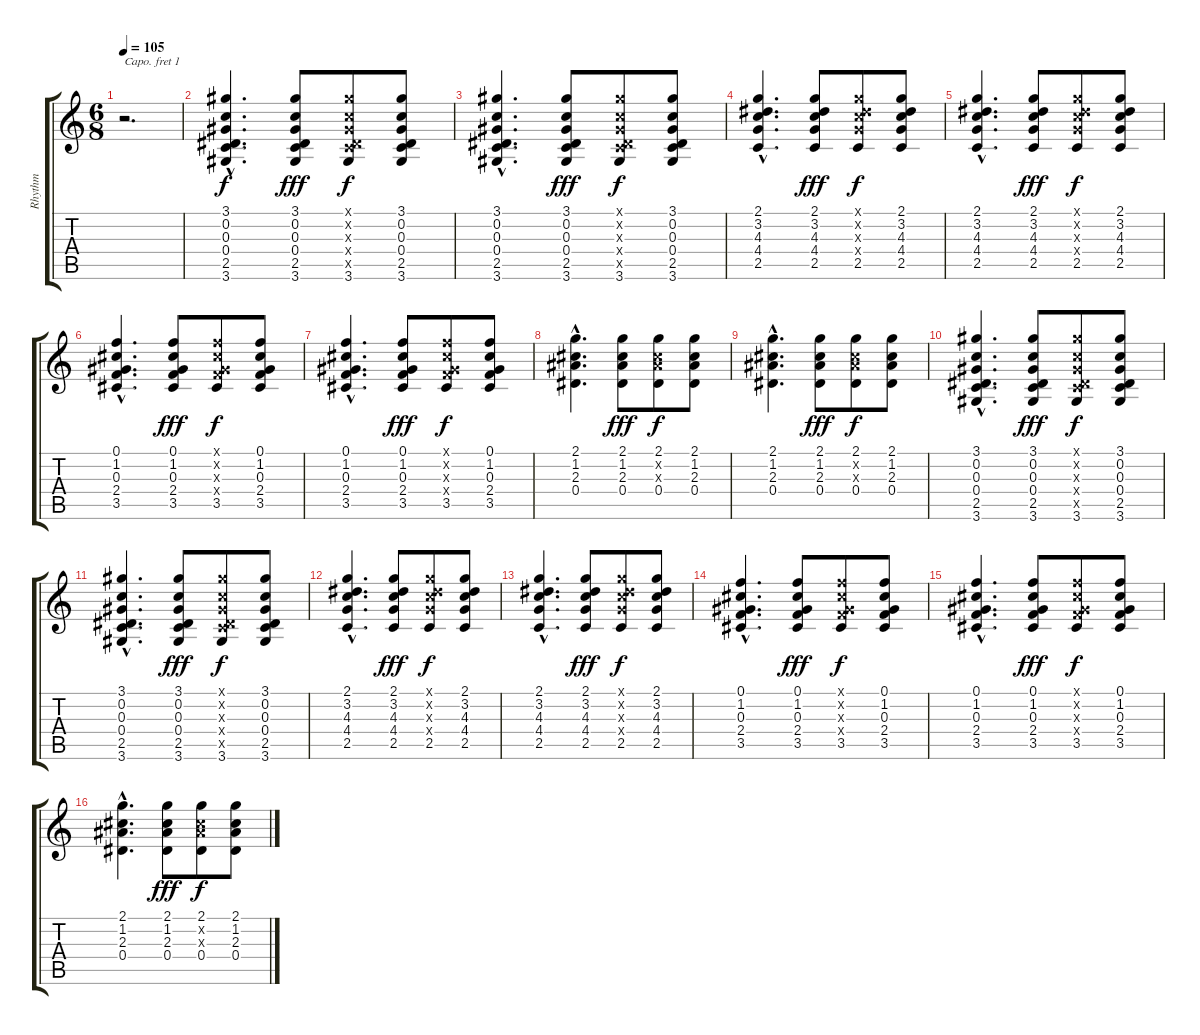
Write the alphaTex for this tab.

\track ("Rhythm" "Rhythm") {instrument acousticguitarnylon}
\staff {score tabs}
\capo 1
\tuning (E4 B3 G3 D3 A2 E2) {hide}
\ts (6 8)
\tempo 105
\clef g2
\ks c
r.2{d dy f instrument acousticguitarnylon} |
(3.1{hac} 0.2{hac} 0.3{hac} 0.4{hac} 2.5{hac} 3.6{hac}).4{d volume 0} (3.1 0.2 0.3 0.4 2.5 3.6).8{dy fff} (3.1{x} 0.2{x} 0.3{x} 0.4{x} 2.5{x} 3.6).8{dy f} (3.1 0.2 0.3 0.4 2.5 3.6).8 |
(3.1{hac} 0.2{hac} 0.3{hac} 0.4{hac} 2.5{hac} 3.6{hac}).4{d} (3.1 0.2 0.3 0.4 2.5 3.6).8{dy fff} (3.1{x} 0.2{x} 0.3{x} 0.4{x} 2.5{x} 3.6).8{dy f} (3.1 0.2 0.3 0.4 2.5 3.6).8 |
(2.1{hac} 3.2{hac} 4.3{hac} 4.4{hac} 2.5{hac}).4{d} (2.1 3.2 4.3 4.4 2.5).8{dy fff} (2.1{x} 3.2{x} 4.3{x} 4.4{x} 2.5).8{dy f} (2.1 3.2 4.3 4.4 2.5).8 |
(2.1{hac} 3.2{hac} 4.3{hac} 4.4{hac} 2.5{hac}).4{d} (2.1 3.2 4.3 4.4 2.5).8{dy fff} (2.1{x} 3.2{x} 4.3{x} 4.4{x} 2.5).8{dy f} (2.1 3.2 4.3 4.4 2.5).8 |
(0.1{hac} 1.2{hac} 0.3{hac} 2.4{hac} 3.5{hac}).4{d} (0.1 1.2 0.3 2.4 3.5).8{dy fff} (0.1{x} 1.2{x} 0.3{x} 2.4{x} 3.5).8{dy f} (0.1 1.2 0.3 2.4 3.5).8 |
(0.1{hac} 1.2{hac} 0.3{hac} 2.4{hac} 3.5{hac}).4{d} (0.1 1.2 0.3 2.4 3.5).8{dy fff} (0.1{x} 1.2{x} 0.3{x} 2.4{x} 3.5).8{dy f} (0.1 1.2 0.3 2.4 3.5).8 |
(2.1{hac} 1.2{hac} 2.3{hac} 0.4{hac}).4{d} (2.1 1.2 2.3 0.4).8{dy fff} (2.1 1.2{x} 2.3{x} 0.4).8{dy f} (2.1 1.2 2.3 0.4).8 |
(2.1{hac} 1.2{hac} 2.3{hac} 0.4{hac}).4{d} (2.1 1.2 2.3 0.4).8{dy fff} (2.1 1.2{x} 2.3{x} 0.4).8{dy f} (2.1 1.2 2.3 0.4).8 |
(3.1{hac} 0.2{hac} 0.3{hac} 0.4{hac} 2.5{hac} 3.6{hac}).4{d volume 10} (3.1 0.2 0.3 0.4 2.5 3.6).8{dy fff} (3.1{x} 0.2{x} 0.3{x} 0.4{x} 2.5{x} 3.6).8{dy f} (3.1 0.2 0.3 0.4 2.5 3.6).8 |
(3.1{hac} 0.2{hac} 0.3{hac} 0.4{hac} 2.5{hac} 3.6{hac}).4{d} (3.1 0.2 0.3 0.4 2.5 3.6).8{dy fff} (3.1{x} 0.2{x} 0.3{x} 0.4{x} 2.5{x} 3.6).8{dy f} (3.1 0.2 0.3 0.4 2.5 3.6).8 |
(2.1{hac} 3.2{hac} 4.3{hac} 4.4{hac} 2.5{hac}).4{d} (2.1 3.2 4.3 4.4 2.5).8{dy fff} (2.1{x} 3.2{x} 4.3{x} 4.4{x} 2.5).8{dy f} (2.1 3.2 4.3 4.4 2.5).8 |
(2.1{hac} 3.2{hac} 4.3{hac} 4.4{hac} 2.5{hac}).4{d} (2.1 3.2 4.3 4.4 2.5).8{dy fff} (2.1{x} 3.2{x} 4.3{x} 4.4{x} 2.5).8{dy f} (2.1 3.2 4.3 4.4 2.5).8 |
(0.1{hac} 1.2{hac} 0.3{hac} 2.4{hac} 3.5{hac}).4{d} (0.1 1.2 0.3 2.4 3.5).8{dy fff} (0.1{x} 1.2{x} 0.3{x} 2.4{x} 3.5).8{dy f} (0.1 1.2 0.3 2.4 3.5).8 |
(0.1{hac} 1.2{hac} 0.3{hac} 2.4{hac} 3.5{hac}).4{d} (0.1 1.2 0.3 2.4 3.5).8{dy fff} (0.1{x} 1.2{x} 0.3{x} 2.4{x} 3.5).8{dy f} (0.1 1.2 0.3 2.4 3.5).8 |
(2.1{hac} 1.2{hac} 2.3{hac} 0.4{hac}).4{d} (2.1 1.2 2.3 0.4).8{dy fff} (2.1 1.2{x} 2.3{x} 0.4).8{dy f} (2.1 1.2 2.3 0.4).8
